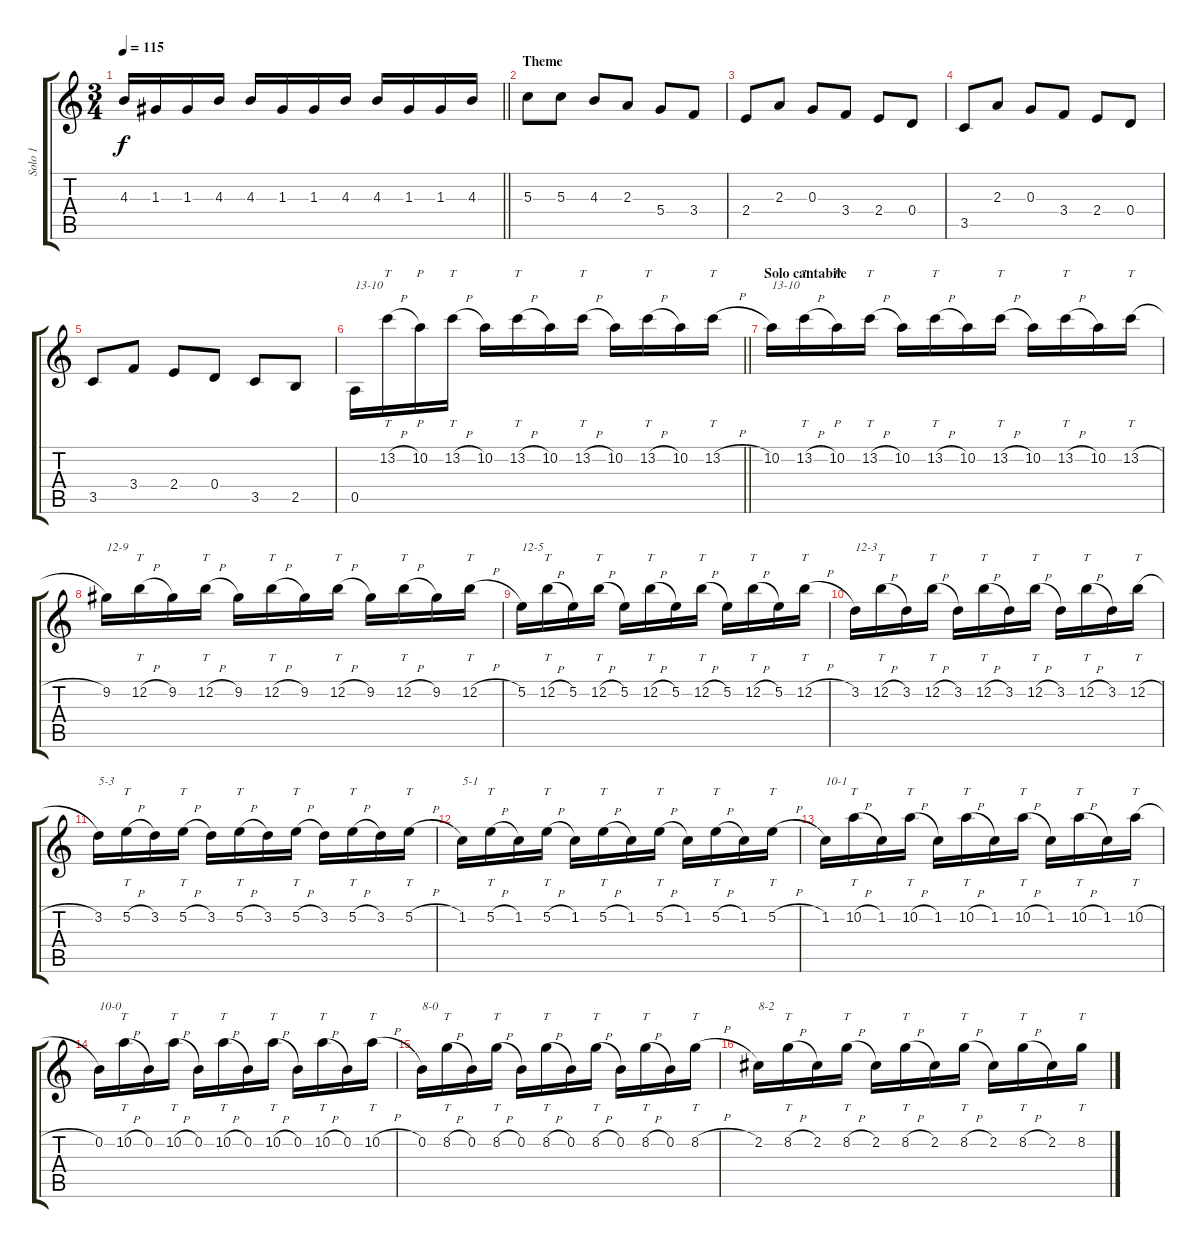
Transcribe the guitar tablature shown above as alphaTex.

\track ("Solo 1" "Solo 1") {instrument distortionguitar}
\staff {score tabs}
\tuning (E4 B3 G3 D3 A2 E2) {hide}
\ts (3 4)
\tempo 115
\clef g2
\barLineRight lightlight
\ks aminor
4.3.16{dy f} 1.3.16 1.3.16 4.3.16 4.3.16 1.3.16 1.3.16 4.3.16 4.3.16 1.3.16 1.3.16 4.3.16 |
\section ("" "Theme")
5.3.8 5.3.8 4.3.8 2.3.8 5.4.8 3.4.8 |
2.4.8 2.3.8 0.3.8 3.4.8 2.4.8 0.4.8 |
3.5.8 2.3.8 0.3.8 3.4.8 2.4.8 0.4.8 |
3.5.8 3.4.8 2.4.8 0.4.8 3.5.8 2.5.8 |
\barLineRight lightlight
0.5.16{txt "13-10"} 13.2{h}.16{tt} 10.2.16{p} 13.2{h}.16{tt} 10.2.16 13.2{h}.16{tt} 10.2.16 13.2{h}.16{tt} 10.2.16 13.2{h}.16{tt} 10.2.16 13.2{h}.16{tt} |
\section ("" "Solo cantabile")
10.2.16{txt "13-10"} 13.2{h}.16{tt} 10.2.16{p} 13.2{h}.16{tt} 10.2.16 13.2{h}.16{tt} 10.2.16 13.2{h}.16{tt} 10.2.16 13.2{h}.16{tt} 10.2.16 13.2{h}.16{tt} |
9.2.16{txt "12-9"} 12.2{h}.16{tt} 9.2.16 12.2{h}.16{tt} 9.2.16 12.2{h}.16{tt} 9.2.16 12.2{h}.16{tt} 9.2.16 12.2{h}.16{tt} 9.2.16 12.2{h}.16{tt} |
5.2.16{txt "12-5"} 12.2{h}.16{tt} 5.2.16 12.2{h}.16{tt} 5.2.16 12.2{h}.16{tt} 5.2.16 12.2{h}.16{tt} 5.2.16 12.2{h}.16{tt} 5.2.16 12.2{h}.16{tt} |
3.2.16{txt "12-3"} 12.2{h}.16{tt} 3.2.16 12.2{h}.16{tt} 3.2.16 12.2{h}.16{tt} 3.2.16 12.2{h}.16{tt} 3.2.16 12.2{h}.16{tt} 3.2.16 12.2{h}.16{tt} |
3.2.16{txt "5-3"} 5.2{h}.16{tt} 3.2.16 5.2{h}.16{tt} 3.2.16 5.2{h}.16{tt} 3.2.16 5.2{h}.16{tt} 3.2.16 5.2{h}.16{tt} 3.2.16 5.2{h}.16{tt} |
1.2.16{txt "5-1"} 5.2{h}.16{tt} 1.2.16 5.2{h}.16{tt} 1.2.16 5.2{h}.16{tt} 1.2.16 5.2{h}.16{tt} 1.2.16 5.2{h}.16{tt} 1.2.16 5.2{h}.16{tt} |
1.2.16{txt "10-1"} 10.2{h}.16{tt} 1.2.16 10.2{h}.16{tt} 1.2.16 10.2{h}.16{tt} 1.2.16 10.2{h}.16{tt} 1.2.16 10.2{h}.16{tt} 1.2.16 10.2{h}.16{tt} |
0.2.16{txt "10-0"} 10.2{h}.16{tt} 0.2.16 10.2{h}.16{tt} 0.2.16 10.2{h}.16{tt} 0.2.16 10.2{h}.16{tt} 0.2.16 10.2{h}.16{tt} 0.2.16 10.2{h}.16{tt} |
0.2.16{txt "8-0"} 8.2{h}.16{tt} 0.2.16 8.2{h}.16{tt} 0.2.16 8.2{h}.16{tt} 0.2.16 8.2{h}.16{tt} 0.2.16 8.2{h}.16{tt} 0.2.16 8.2{h}.16{tt} |
2.2.16{txt "8-2"} 8.2{h}.16{tt} 2.2.16 8.2{h}.16{tt} 2.2.16 8.2{h}.16{tt} 2.2.16 8.2{h}.16{tt} 2.2.16 8.2{h}.16{tt} 2.2.16 8.2.16{tt}
